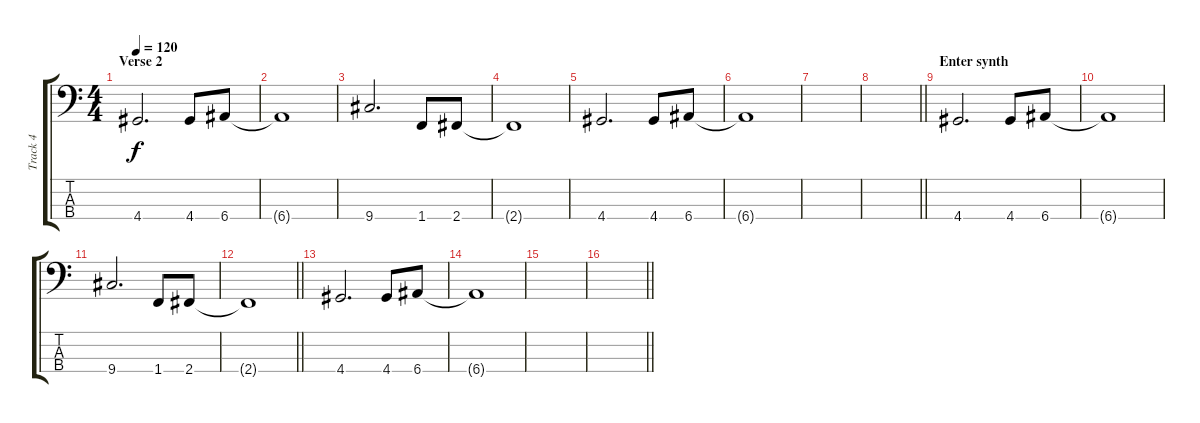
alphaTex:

\track ("Track 4" "Track 4") {instrument electricbassfinger}
\staff {score tabs}
\tuning (G2 D2 A1 E1) {hide}
\ts (4 4)
\section ("" "Verse 2")
\tempo 120
\clef f4
\ks c
4.4.2{d dy f} 4.4.8 6.4.8 |
6.4{t}.1 |
9.4.2{d} 1.4.8 2.4.8 |
2.4{t}.1 |
4.4.2{d} 4.4.8 6.4.8 |
6.4{t}.1 |
|
\barLineRight lightlight
|
\section ("" "Enter synth")
4.4.2{d} 4.4.8 6.4.8 |
6.4{t}.1 |
9.4.2{d} 1.4.8 2.4.8 |
\barLineRight lightlight
2.4{t}.1 |
4.4.2{d} 4.4.8 6.4.8 |
6.4{t}.1 |
|
\barLineRight lightlight
